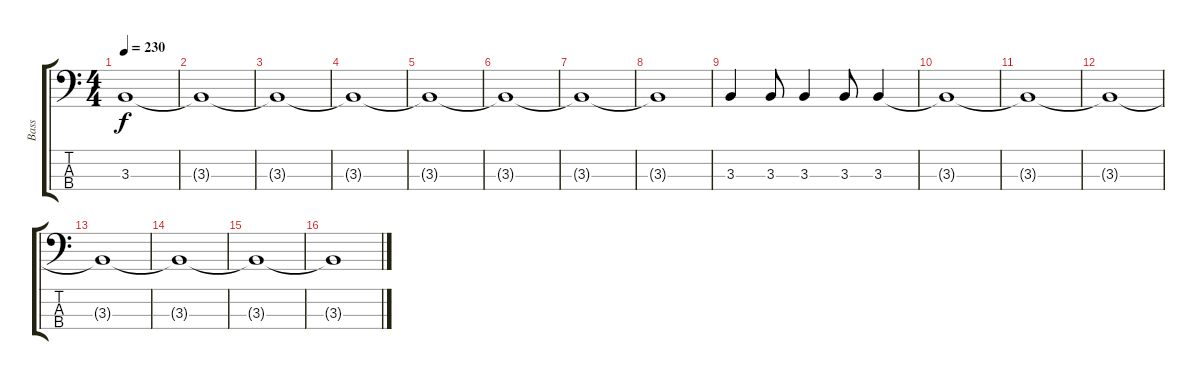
\track ("Bass" "Bass") {instrument electricbasspick}
\staff {score tabs}
\tuning (Gb2 Db2 Ab1 Eb1) {hide}
\ts (4 4)
\tempo 230
\clef f4
\ks c
3.3{t}.1{dy f} |
3.3{t}.1 |
3.3{t}.1 |
3.3{t}.1 |
3.3{t}.1 |
3.3{t}.1 |
3.3{t}.1 |
3.3{t}.1 |
3.3.4 3.3.8 3.3.4 3.3.8 3.3.4 |
3.3{t}.1 |
3.3{t}.1 |
3.3{t}.1 |
3.3{t}.1 |
3.3{t}.1 |
3.3{t}.1 |
3.3{t}.1
